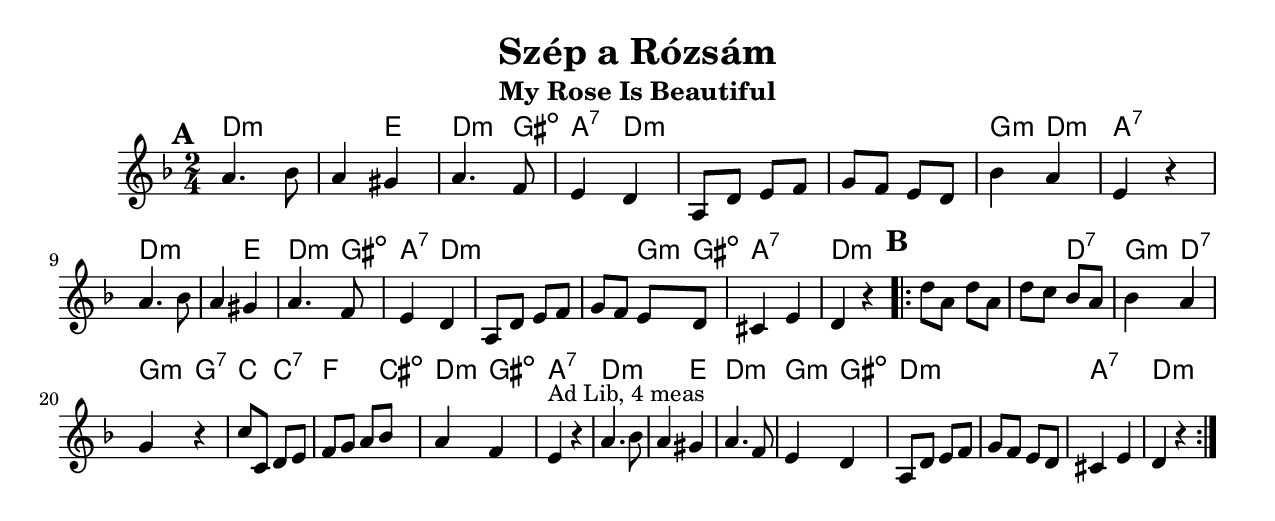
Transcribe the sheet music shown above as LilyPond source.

\version "2.18.0"
\include "english.ly"
\paper{
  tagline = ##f
  print-all-headers = ##t
  #(set-paper-size "letter")
}
date = #(strftime "%d-%m-%Y" (localtime (current-time)))

%\markup{ \italic{ " Updated " \date  }  }

%\markup{ Got something to say? }

global = {
  \clef treble
  \key e \minor
  \time 2/4
  \set Score.markFormatter = #format-mark-box-alphabet
}

%#################################### Melody ########################
melody =  \transpose e d \relative c'' {
  \global
  %\partial 16*3 a16 d f   %lead in notes
  \mark \default
  b4. c8
  b4 as
  b4. g8
  fs4 e
  %\break

  b8 e fs g
  a8 g fs e
  c'4 b
  fs4 r
  \break
  b4. c8
  b4 as
  b4. g8
  fs4 e
  %\break
  b8 e fs g|
  a8 g fs e
  ds4 fs
  e4 r
  % \break
  %page 2
  \repeat volta 2{
    \mark \default
    e'8 b e b
    e8 d c b
    c4 b
    a4 r
    %\break
    d8 d, e fs
    g8 a b c
    b4 g
    fs4 ^"Ad Lib, 4 meas" r
    % \break
    b4. c8
    b4 as
    b4. g8
    fs4 e
    % \break

    b8 e fs g
    a8 g fs e
    ds4 fs
    e4 r %?a b or c above
  }
  %\alternative { { }{ } }


}
%################################# Lyrics #####################
%\addlyrics{  }
%################################# Chords #######################
%harmonies = \chordmode {
harmonies = \transpose e d \chordmode {
  e4*3:m
  fs4
  e8*3:m
  as8:dim
  b4:7
  e4*5:m

  a4:m
  e4:m
  b2:7

  e4*3:m
  fs4
  e8*3:m
  as8:dim
  b4:7
  e4*4:m

  a8:m
  as8:dim
  b2:7
  e4*5:m

  %page2
  e4:7
  a4:m
  e4:7
  a4:m
  a4:7

  d4
  d4:7 %D/C
  g8*3 %G/B
  ds8:dim
  e4:m
  as4:dim
  b2:7

  e4*3:m
  fs4
  e2:m
  a4:m
  as4:dim

  e2*2:m
  b2:7
  e2:m
}

\score {
  <<
    \new ChordNames {
      \set chordChanges = ##t
      \harmonies
    }
    \new Staff
    \melody
  >>
  \header{
    title= "Szép a Rózsám"
    subtitle="My Rose Is Beautiful"
    composer= ""
    instrument =""
    arranger= ""
  }
  \layout{indent = 1.0\cm}
  \midi {
    \tempo 4 = 120

    % \midi { }
  }
}
%{
% more verses:
\markup{}
\markup {
  \fill-line {
    \hspace #0.1 % distance from left margin
    \column {
      \line { "1."
	\column {
	  ""
	}
      }
      \hspace #0.2 % vertical distance between verses
      \line { "2."
	\column {
	 ""
	}
      }
    }
    \hspace #0.1  % horiz. distance between columns
    \column {
      \line { "3."
	\column {
	  ""
	}
      }
      \hspace #0.2 % distance between verses
      \line { "4."
	\column {
	 ""
	}
      }
    }
    \hspace #0.1 % distance to right margin
  }
}

%}
